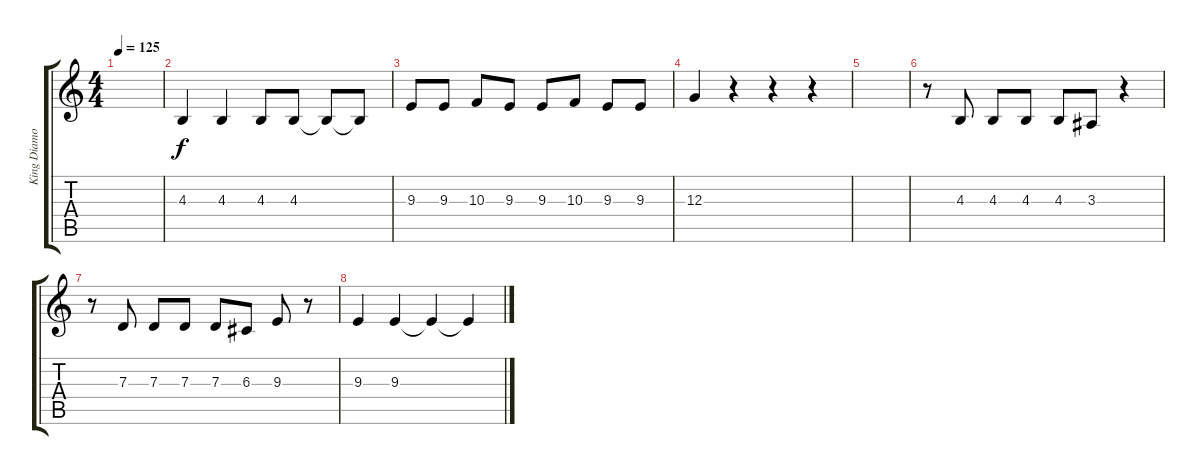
\track ("King Diamond (Vocals)" "King Diamo") {instrument stringensemble1}
\staff {score tabs}
\tuning (E4 B3 G3 D3 A2 E2) {hide}
\ts (4 4)
\tempo 125
\clef g2
\ks c
|
4.3.4 4.3.4 4.3.8 4.3.8 4.3{t}.8 4.3{t}.8 |
9.3.8 9.3.8 10.3.8 9.3.8 9.3.8 10.3.8 9.3.8 9.3.8 |
12.3.4 r.4 r.4 r.4 |
|
r.8 4.3.8 4.3.8 4.3.8 4.3.8 3.3.8 r.4 |
r.8 7.3.8 7.3.8 7.3.8 7.3.8 6.3.8 9.3.8 r.8 |
9.3.4 9.3.4 9.3{t}.4 9.3{t}.4
